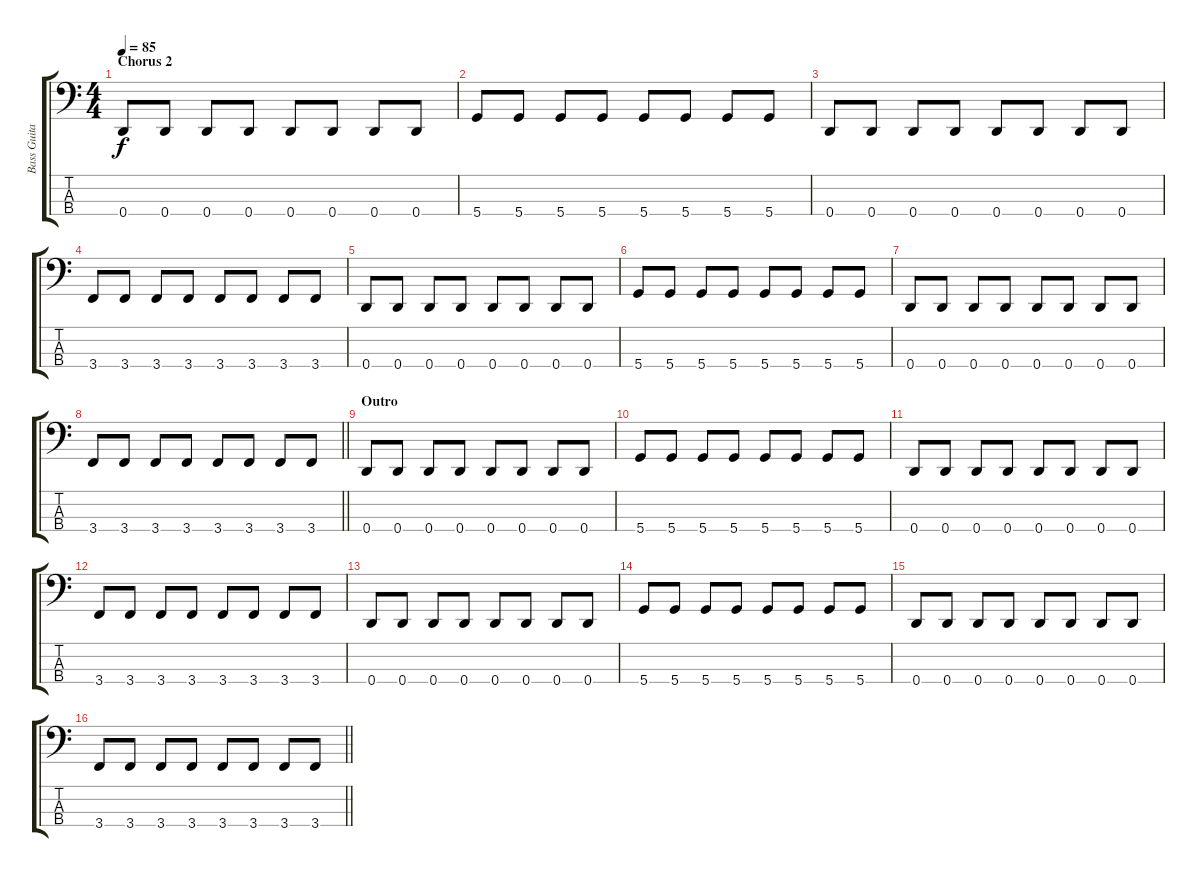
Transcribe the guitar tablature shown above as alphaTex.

\track ("Bass Guitar" "Bass Guita") {instrument electricbasspick}
\staff {score tabs}
\tuning (F2 C2 G1 D1) {hide}
\ts (4 4)
\section ("" "Chorus 2")
\tempo 85
\clef f4
\ks c
0.4.8{dy f} 0.4.8 0.4.8 0.4.8 0.4.8 0.4.8 0.4.8 0.4.8 |
5.4.8 5.4.8 5.4.8 5.4.8 5.4.8 5.4.8 5.4.8 5.4.8 |
0.4.8 0.4.8 0.4.8 0.4.8 0.4.8 0.4.8 0.4.8 0.4.8 |
3.4.8 3.4.8 3.4.8 3.4.8 3.4.8 3.4.8 3.4.8 3.4.8 |
0.4.8 0.4.8 0.4.8 0.4.8 0.4.8 0.4.8 0.4.8 0.4.8 |
5.4.8 5.4.8 5.4.8 5.4.8 5.4.8 5.4.8 5.4.8 5.4.8 |
0.4.8 0.4.8 0.4.8 0.4.8 0.4.8 0.4.8 0.4.8 0.4.8 |
\barLineRight lightlight
3.4.8 3.4.8 3.4.8 3.4.8 3.4.8 3.4.8 3.4.8 3.4.8 |
\section ("" "Outro")
0.4.8 0.4.8 0.4.8 0.4.8 0.4.8 0.4.8 0.4.8 0.4.8 |
5.4.8 5.4.8 5.4.8 5.4.8 5.4.8 5.4.8 5.4.8 5.4.8 |
0.4.8 0.4.8 0.4.8 0.4.8 0.4.8 0.4.8 0.4.8 0.4.8 |
3.4.8 3.4.8 3.4.8 3.4.8 3.4.8 3.4.8 3.4.8 3.4.8 |
0.4.8 0.4.8 0.4.8 0.4.8 0.4.8 0.4.8 0.4.8 0.4.8 |
5.4.8 5.4.8 5.4.8 5.4.8 5.4.8 5.4.8 5.4.8 5.4.8 |
0.4.8 0.4.8 0.4.8 0.4.8 0.4.8 0.4.8 0.4.8 0.4.8 |
\barLineRight lightlight
3.4.8 3.4.8 3.4.8 3.4.8 3.4.8 3.4.8 3.4.8 3.4.8
